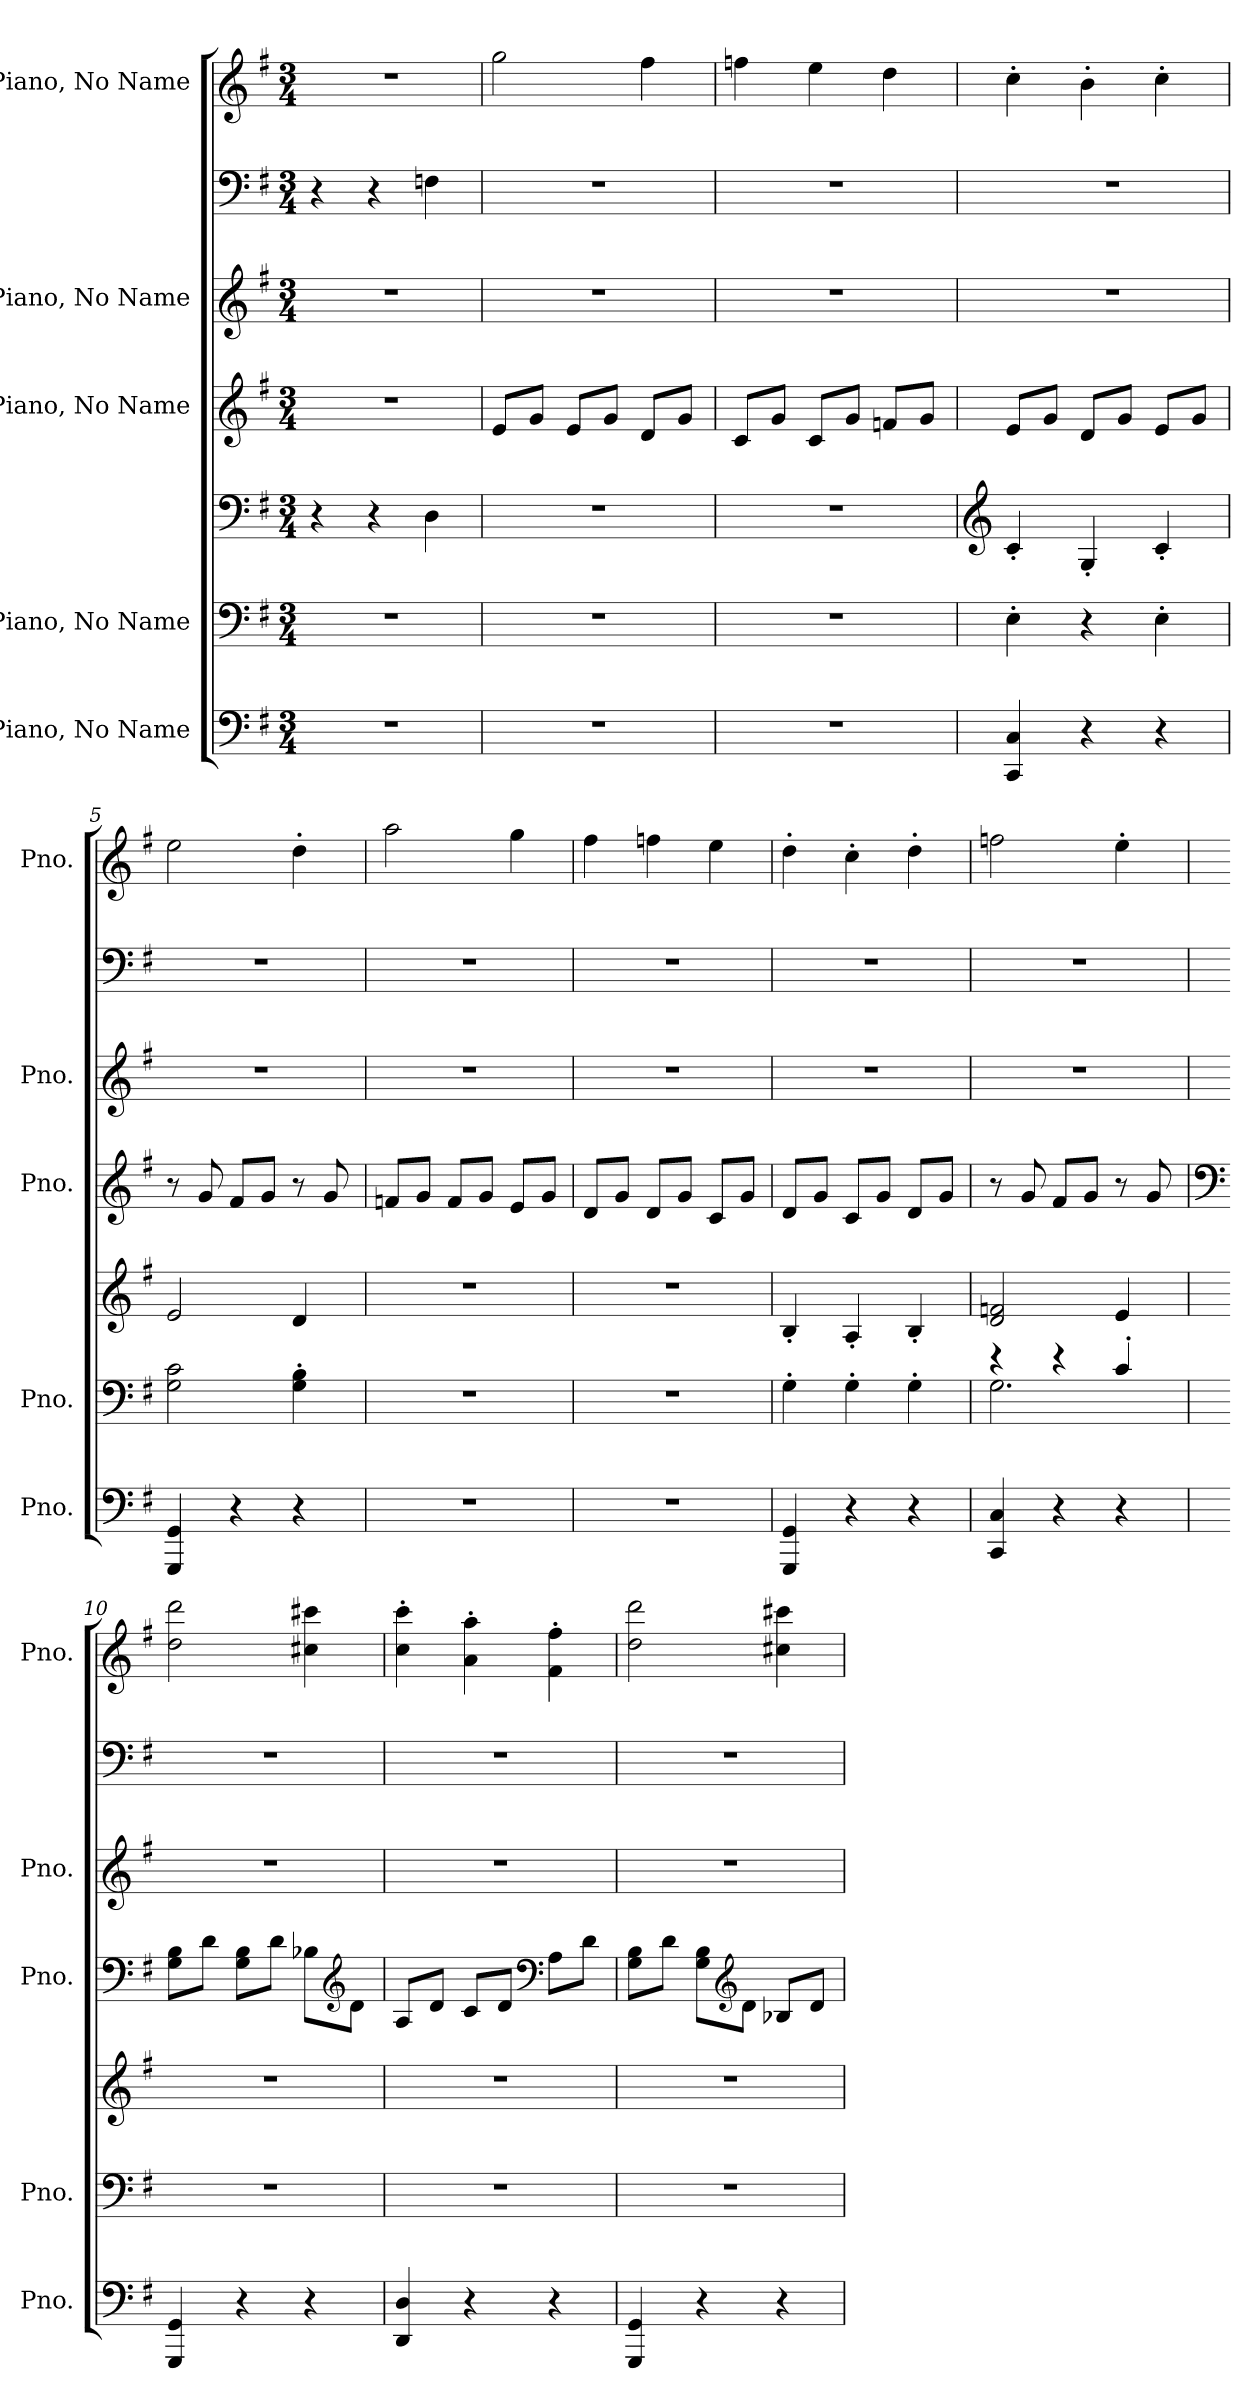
**kern	**kern	**kern	**kern	**kern	**kern	**kern
*part5	*part4	*part4	*part3	*part2	*part2	*part1
*staff7	*staff6	*staff5	*staff4	*staff3	*staff2	*staff1
*I"Piano, No Name	*I"Piano, No Name	*	*I"Piano, No Name	*I"Piano, No Name	*	*I"Piano, No Name
*I'Pno.	*I'Pno.	*	*I'Pno.	*I'Pno.	*	*I'Pno.
*clefF4	*clefF4	*clefF4	*clefG2	*clefG2	*clefF4	*clefG2
*k[f#]	*k[f#]	*k[f#]	*k[f#]	*k[f#]	*k[f#]	*k[f#]
*M3/4	*M3/4	*M3/4	*M3/4	*M3/4	*M3/4	*M3/4
*MM144	*MM144	*MM144	*MM144	*MM144	*MM144	*MM144
=1	=1	=1	=1	=1	=1	=1
2.r	2.r	4r	2.r	2.r	4r	2.r
.	.	4r	.	.	4r	.
.	.	4D\	.	.	4Fn\	.
=2	=2	=2	=2	=2	=2	=2
*	*	*	*	*	*	*MM150
2.r	2.r	2.r	8e/L	2.r	2.r	2gg\
.	.	.	8g/J	.	.	.
.	.	.	8e/L	.	.	.
.	.	.	8g/J	.	.	.
.	.	.	8d/L	.	.	4ff#\
.	.	.	8g/J	.	.	.
=3	=3	=3	=3	=3	=3	=3
2.r	2.r	2.r	8c/L	2.r	2.r	4ffn\
.	.	.	8g/J	.	.	.
.	.	.	8c/L	.	.	4ee\
.	.	.	8g/J	.	.	.
.	.	.	8fn/L	.	.	4dd\
.	.	.	8g/J	.	.	.
=4	=4	=4	=4	=4	=4	=4
*	*	*clefG2	*	*	*	*
4CC/ 4C/	4E'\	4c'/	8e/L	2.r	2.r	4cc'\
.	.	.	8g/J	.	.	.
4r	4r	4G'/	8d/L	.	.	4b'\
.	.	.	8g/J	.	.	.
4r	4E'\	4c'/	8e/L	.	.	4cc'\
.	.	.	8g/J	.	.	.
=5	=5	=5	=5	=5	=5	=5
*	*	*	*	*	*	*^
4GGG/ 4GG/	2G\ 2c\	2e/	8r	2.r	2.r	2ee\	2ryy
.	.	.	8g/	.	.	.	.
4r	.	.	8f#/L	.	.	.	.
.	.	.	8g/J	.	.	.	.
4r	4G\' 4B\'	4d/	8r	.	.	4dd'\	8.ryy
.	.	.	8g/	.	.	.	.
*	*	*	*	*	*	*MM149	*
.	.	.	.	.	.	.	16ryy
*	*	*	*	*	*	*v	*v
!!LO:PB:g=z
=6	=6	=6	=6	=6	=6	=6
*	*	*	*	*	*	*MM150
2.r	2.r	2.r	8fn/L	2.r	2.r	2aa\
.	.	.	8g/J	.	.	.
.	.	.	8f/L	.	.	.
.	.	.	8g/J	.	.	.
.	.	.	8e/L	.	.	4gg\
.	.	.	8g/J	.	.	.
=7	=7	=7	=7	=7	=7	=7
2.r	2.r	2.r	8d/L	2.r	2.r	4ff#\
.	.	.	8g/J	.	.	.
.	.	.	8d/L	.	.	4ffn\
.	.	.	8g/J	.	.	.
.	.	.	8c/L	.	.	4ee\
.	.	.	8g/J	.	.	.
=8	=8	=8	=8	=8	=8	=8
4GGG/ 4GG/	4G'\	4B'/	8d/L	2.r	2.r	4dd'\
.	.	.	8g/J	.	.	.
4r	4G'\	4A'/	8c/L	.	.	4cc'\
.	.	.	8g/J	.	.	.
4r	4G'\	4B'/	8d/L	.	.	4dd'\
.	.	.	8g/J	.	.	.
=9	=9	=9	=9	=9	=9	=9
*	*^	*	*	*	*	*^
4CC/ 4C/	4r	2.G\	2d/ 2fn/	8r	2.r	2.r	2ffn\	2ryy
.	.	.	.	8g/	.	.	.	.
4r	4r	.	.	8f#/L	.	.	.	.
.	.	.	.	8g/J	.	.	.	.
4r	4c'/	.	4e/	8r	.	.	4ee'\	8.ryy
.	.	.	.	8g/	.	.	.	.
*	*	*	*	*	*	*	*MM149	*
.	.	.	.	.	.	.	.	16ryy
*	*v	*v	*	*	*	*	*v	*v
=10	=10	=10	=10	=10	=10	=10
*	*	*	*clefF4	*	*	*
*	*	*	*	*	*	*MM150
4GGG/ 4GG/	2.r	2.r	8G\ 8B\L	2.r	2.r	2dd\ 2ddd\
.	.	.	8d\J	.	.	.
4r	.	.	8G\ 8B\L	.	.	.
.	.	.	8d\J	.	.	.
4r	.	.	8B-X\L	.	.	4cc#X\ 4ccc#X\
*	*	*	*clefG2	*	*	*
.	.	.	8d\J	.	.	.
!!LO:PB:g=z
=11	=11	=11	=11	=11	=11	=11
4DD/ 4D/	2.r	2.r	8A/L	2.r	2.r	4cc\' 4ccc\'
.	.	.	8d/J	.	.	.
4r	.	.	8c/L	.	.	4a\' 4aa\'
.	.	.	8d/J	.	.	.
*	*	*	*clefF4	*	*	*
4r	.	.	8A\L	.	.	4f#\' 4ff#\'
.	.	.	8d\J	.	.	.
=12	=12	=12	=12	=12	=12	=12
4GGG/ 4GG/	2.r	2.r	8G\ 8B\L	2.r	2.r	2dd\ 2ddd\
.	.	.	8d\J	.	.	.
4r	.	.	8G\ 8B\L	.	.	.
*	*	*	*clefG2	*	*	*
.	.	.	8d\J	.	.	.
4r	.	.	8B-X/L	.	.	4cc#X\ 4ccc#X\
.	.	.	8d/J	.	.	.
=	=	=	=	=	=	=
*-	*-	*-	*-	*-	*-	*-
